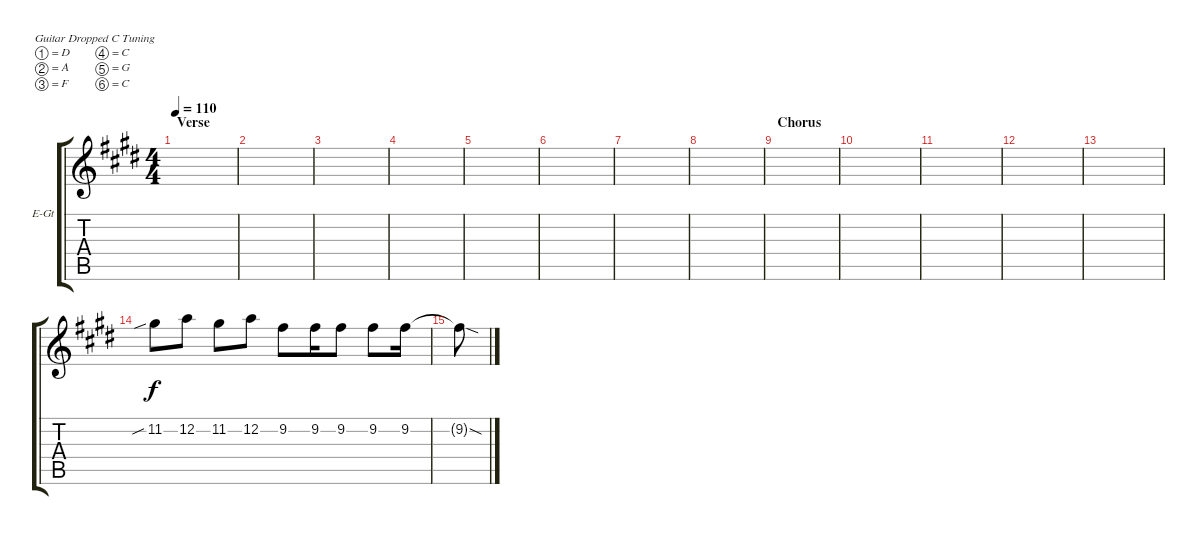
\bracketExtendMode groupsimilarinstruments
\firstSystemTrackNameOrientation horizontal
\otherSystemsTrackNameOrientation horizontal
\track ("Backwards Guitar" "E-Gt") {instrument overdrivenguitar}
\staff {score tabs}
\tuning (D4 A3 F3 C3 G2 C2)
\ts (4 4)
\section ("" "Verse")
\tempo 110
\clef g2
\scale
0.333333
\ks c#minor
|
\scale
0.333333 |
\scale
0.333333 |
\scale
0.333333 |
\scale
0.333333 |
\scale
0.333333 |
\scale
0.333333 |
\scale
0.333333 |
\section ("" "Chorus")
\scale
0.333333 |
\scale
0.333333 |
\scale
0.333333 |
\scale
0.333333 |
\scale
0.333333 |
\scale
0.333333 11.2{sib}.8 12.2.8 11.2.8 12.2.8 9.2.8 9.2.16 9.2.8 9.2.8 9.2.16 |
\scale
0.333333 9.2{sod t}.8 |
\scale
0.333333
